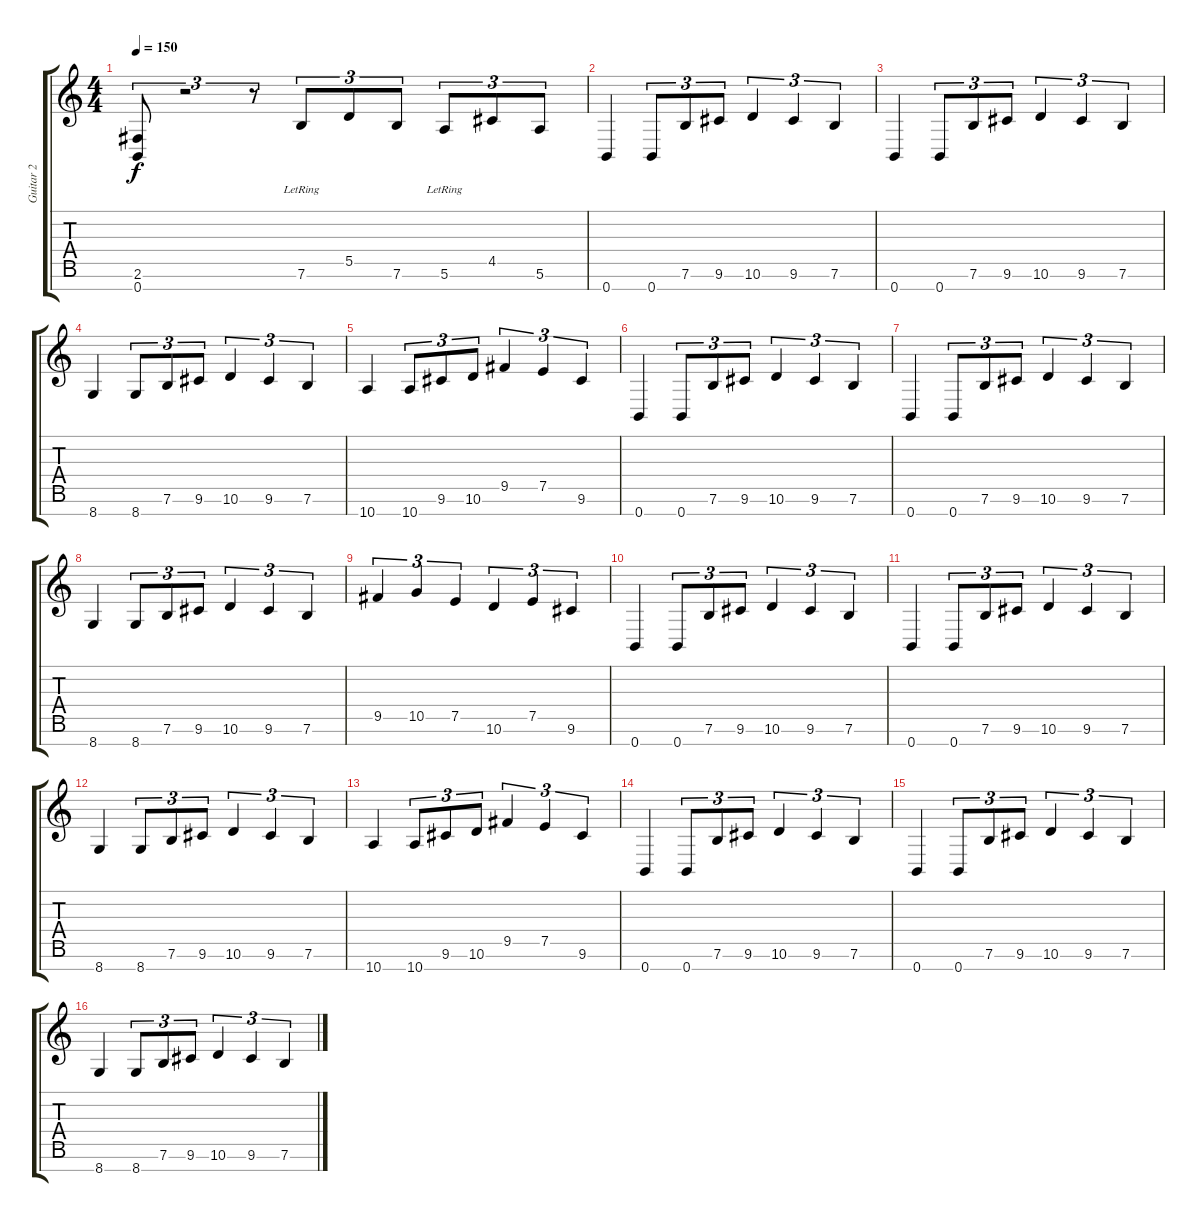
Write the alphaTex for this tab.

\track ("Guitar 2" "Guitar 2") {instrument distortionguitar}
\staff {score tabs}
\tuning (E4 B3 G3 D3 A2 E2 B1) {hide}
\ts (4 4)
\tempo 150
\clef g2
\ks c
(2.6 0.7).8{tu (3 2) dy f} r.2{tu (3 2)} r.8{tu (3 2)} 7.6{lr}.8{tu (3 2)} 5.5.8{tu (3 2)} 7.6.8{tu (3 2)} 5.6{lr}.8{tu (3 2)} 4.5.8{tu (3 2)} 5.6.8{tu (3 2)} |
0.7.4 0.7.8{tu (3 2)} 7.6.8{tu (3 2)} 9.6.8{tu (3 2)} 10.6.4{tu (3 2)} 9.6.4{tu (3 2)} 7.6.4{tu (3 2)} |
0.7.4 0.7.8{tu (3 2)} 7.6.8{tu (3 2)} 9.6.8{tu (3 2)} 10.6.4{tu (3 2)} 9.6.4{tu (3 2)} 7.6.4{tu (3 2)} |
8.7.4 8.7.8{tu (3 2)} 7.6.8{tu (3 2)} 9.6.8{tu (3 2)} 10.6.4{tu (3 2)} 9.6.4{tu (3 2)} 7.6.4{tu (3 2)} |
10.7.4 10.7.8{tu (3 2)} 9.6.8{tu (3 2)} 10.6.8{tu (3 2)} 9.5.4{tu (3 2)} 7.5.4{tu (3 2)} 9.6.4{tu (3 2)} |
0.7.4 0.7.8{tu (3 2)} 7.6.8{tu (3 2)} 9.6.8{tu (3 2)} 10.6.4{tu (3 2)} 9.6.4{tu (3 2)} 7.6.4{tu (3 2)} |
0.7.4 0.7.8{tu (3 2)} 7.6.8{tu (3 2)} 9.6.8{tu (3 2)} 10.6.4{tu (3 2)} 9.6.4{tu (3 2)} 7.6.4{tu (3 2)} |
8.7.4 8.7.8{tu (3 2)} 7.6.8{tu (3 2)} 9.6.8{tu (3 2)} 10.6.4{tu (3 2)} 9.6.4{tu (3 2)} 7.6.4{tu (3 2)} |
9.5.4{tu (3 2)} 10.5.4{tu (3 2)} 7.5.4{tu (3 2)} 10.6.4{tu (3 2)} 7.5.4{tu (3 2)} 9.6.4{tu (3 2)} |
0.7.4 0.7.8{tu (3 2)} 7.6.8{tu (3 2)} 9.6.8{tu (3 2)} 10.6.4{tu (3 2)} 9.6.4{tu (3 2)} 7.6.4{tu (3 2)} |
0.7.4 0.7.8{tu (3 2)} 7.6.8{tu (3 2)} 9.6.8{tu (3 2)} 10.6.4{tu (3 2)} 9.6.4{tu (3 2)} 7.6.4{tu (3 2)} |
8.7.4 8.7.8{tu (3 2)} 7.6.8{tu (3 2)} 9.6.8{tu (3 2)} 10.6.4{tu (3 2)} 9.6.4{tu (3 2)} 7.6.4{tu (3 2)} |
10.7.4 10.7.8{tu (3 2)} 9.6.8{tu (3 2)} 10.6.8{tu (3 2)} 9.5.4{tu (3 2)} 7.5.4{tu (3 2)} 9.6.4{tu (3 2)} |
0.7.4 0.7.8{tu (3 2)} 7.6.8{tu (3 2)} 9.6.8{tu (3 2)} 10.6.4{tu (3 2)} 9.6.4{tu (3 2)} 7.6.4{tu (3 2)} |
0.7.4 0.7.8{tu (3 2)} 7.6.8{tu (3 2)} 9.6.8{tu (3 2)} 10.6.4{tu (3 2)} 9.6.4{tu (3 2)} 7.6.4{tu (3 2)} |
8.7.4 8.7.8{tu (3 2)} 7.6.8{tu (3 2)} 9.6.8{tu (3 2)} 10.6.4{tu (3 2)} 9.6.4{tu (3 2)} 7.6.4{tu (3 2)}
